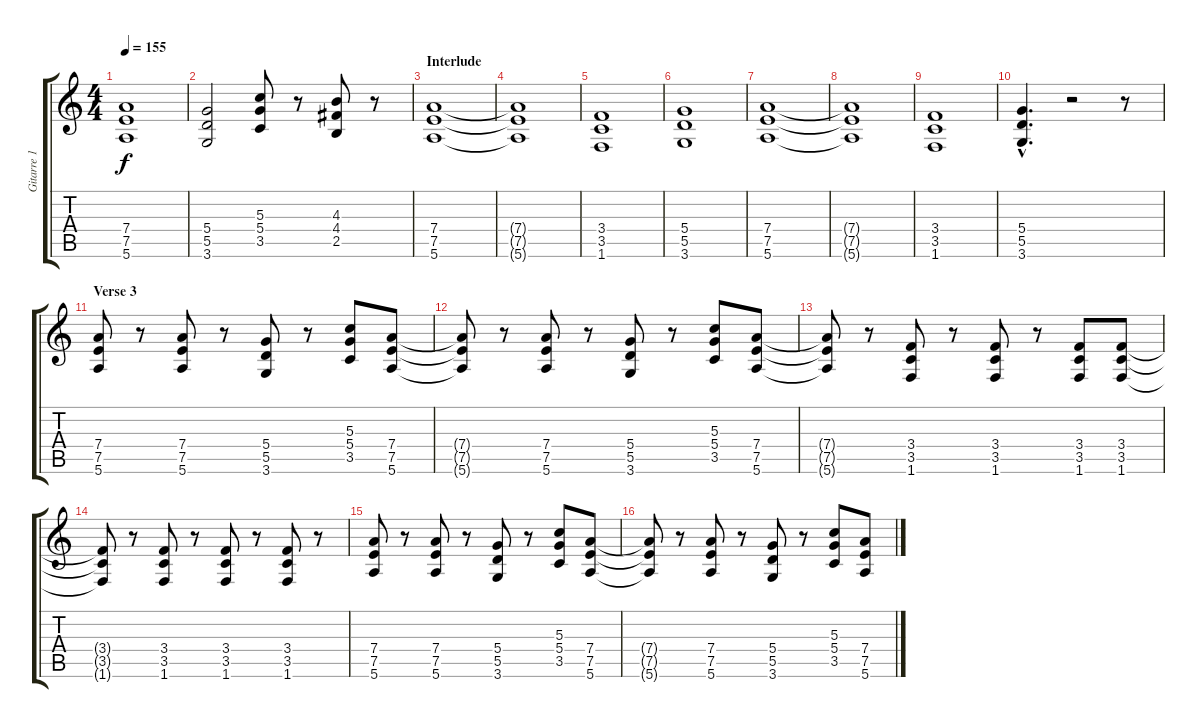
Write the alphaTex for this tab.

\track ("Gitarre 1 - Farin Urlaub" "Gitarre 1 ") {instrument distortionguitar}
\staff {score tabs}
\tuning (E4 B3 G3 D3 A2 E2) {hide}
\ts (4 4)
\tempo 155
\clef g2
\ks c
(7.4 7.5 5.6).1{dy f} |
(5.4 5.5 3.6).2 (5.3 5.4 3.5).8 r.8 (4.3 4.4 2.5).8 r.8 |
\section ("" "Interlude")
(7.4 7.5 5.6).1 |
(7.4{t} 7.5{t} 5.6{t}).1 |
(3.4 3.5 1.6).1 |
(5.4 5.5 3.6).1 |
(7.4 7.5 5.6).1 |
(7.4{t} 7.5{t} 5.6{t}).1 |
(3.4 3.5 1.6).1 |
(5.4{hac} 5.5{hac} 3.6{hac}).4{d} r.2 r.8 |
\section ("" "Verse 3")
(7.4 7.5 5.6).8 r.8 (7.4 7.5 5.6).8 r.8 (5.4 5.5 3.6).8 r.8 (5.3 5.4 3.5).8 (7.4 7.5 5.6).8 |
(7.4{t} 7.5{t} 5.6{t}).8 r.8 (7.4 7.5 5.6).8 r.8 (5.4 5.5 3.6).8 r.8 (5.3 5.4 3.5).8 (7.4 7.5 5.6).8 |
(7.4{t} 7.5{t} 5.6{t}).8 r.8 (3.4 3.5 1.6).8 r.8 (3.4 3.5 1.6).8 r.8 (3.4 3.5 1.6).8 (3.4 3.5 1.6).8 |
(3.4{t} 3.5{t} 1.6{t}).8 r.8 (3.4 3.5 1.6).8 r.8 (3.4 3.5 1.6).8 r.8 (3.4 3.5 1.6).8 r.8 |
(7.4 7.5 5.6).8 r.8 (7.4 7.5 5.6).8 r.8 (5.4 5.5 3.6).8 r.8 (5.3 5.4 3.5).8 (7.4 7.5 5.6).8 |
(7.4{t} 7.5{t} 5.6{t}).8 r.8 (7.4 7.5 5.6).8 r.8 (5.4 5.5 3.6).8 r.8 (5.3 5.4 3.5).8 (7.4 7.5 5.6).8
